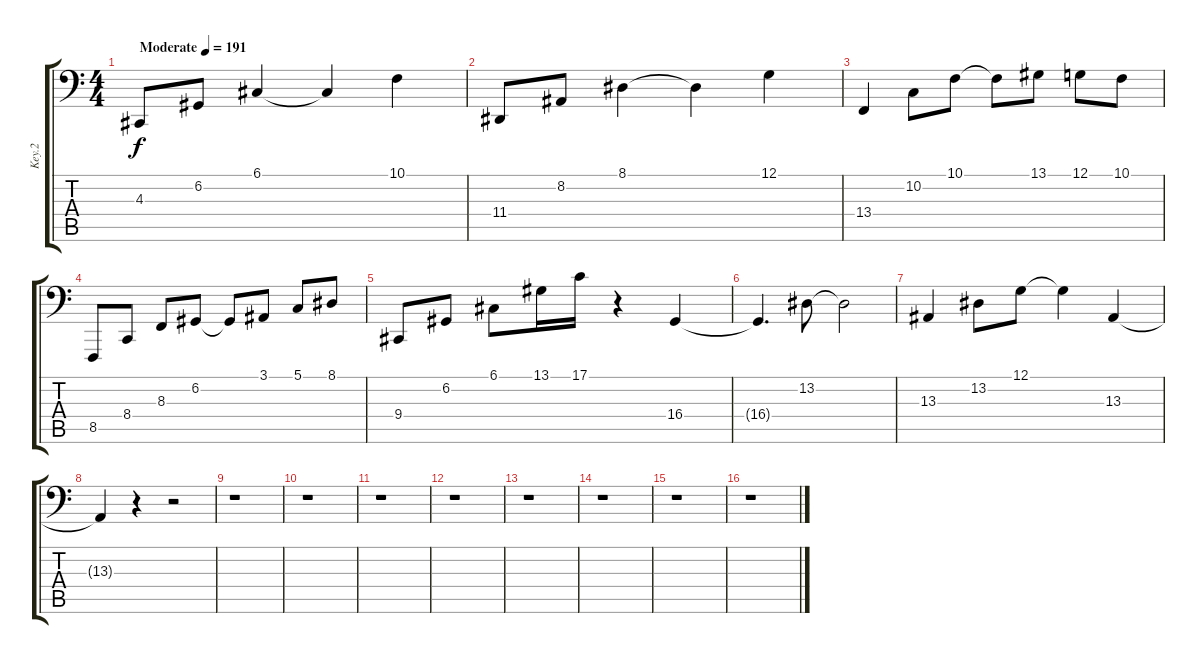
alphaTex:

\track ("Key.2" "Key.2") {instrument acousticgrandpiano}
\staff {score tabs}
\tuning (G2 D2 A1 E1 A0 C0) {hide}
\ts (4 4)
\tempo (191 "Moderate")
\clef f4
\ks c
4.3.8{dy f instrument acousticgrandpiano} 6.2.8 6.1.4 6.1{t}.4 10.1.4 |
11.4.8 8.2.8 8.1.4 8.1{t}.4 12.1.4 |
13.4.4 10.2.8 10.1.8 10.1{t}.8 13.1.8 12.1.8 10.1.8 |
8.5.8 8.4.8 8.3.8 6.2.8 6.2{t}.8 3.1.8 5.1.8 8.1.8 |
9.4.8 6.2.8 6.1.8 13.1.16 17.1.16 r.4 16.4.4 |
16.4{t}.4{d} 13.2.8 13.2{t}.2 |
13.3.4 13.2.8 12.1.8 12.1{t}.4 13.3.4 |
13.3{t}.4 r.4 r.2 |
r.1 |
r.1 |
r.1 |
r.1 |
r.1 |
r.1 |
r.1 |
r.1
